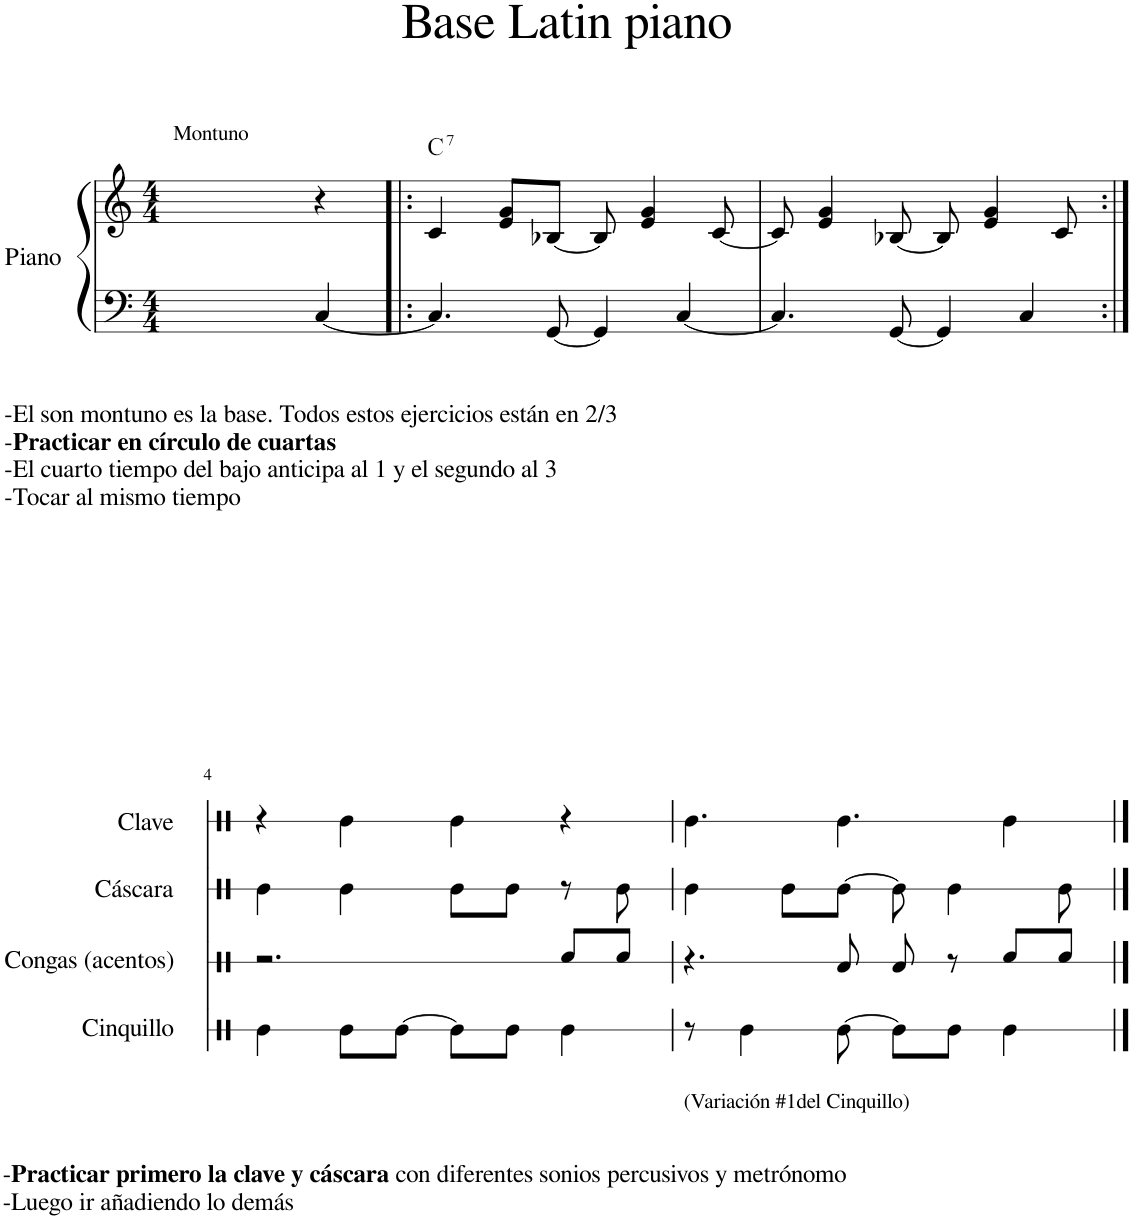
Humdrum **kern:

**kern	**kern	**harte
*part1	*part1	*part1
*staff2	*staff1	*
*I"Piano	*	*
*I'Pno	*	*
*clefF4	*clefG2	*
*k[]	*k[]	*
*M4/4	*M4/4	*
=1	=1	=1
2.ryy	2.ryy	.
[4C/	4r	.
=2!|:	=2!|:	=2!|:
!	!LO:TX:a:t=Montuno	!LO:H:kt=7
4.C/]	4c/	C:7
.	8e/ 8g/L	.
[8GG/	[8B-X/J	.
4GG/]	8B-/]	.
.	4e/ 4g/	.
[4C/	.	.
.	[8c/	.
=3	=3	=3
4.C/]	8c/]	.
.	4e/ 4g/	.
[8GG/	[8B-X/	.
4GG/]	8B-/]	.
.	4e/ 4g/	.
4C/	.	.
.	8c/	.
!!LO:LB:g=z
=4:|!	=4:|!	=4:|!
!	!LO:TX:a:t=-El son montuno es la base. Todos estos ejercicios están en 2/3	!
!	!LO:TX:a:t=-	!
!	!LO:TX:a:B:t=Practicar en círculo de cuartas	!
!	!LO:TX:a:t=-El cuarto tiempo del bajo anticipa al 1 y el segundo al 3	!
!	!LO:TX:a:t=-Tocar al mismo tiempo	!
!	!LO:TX:b:t=-	!
!	!LO:TX:b:B:t=Practicar primero la clave y cáscara	!
!	!LO:TX:b:t=con diferentes sonios percusivos y metrónomo	!
!	!LO:TX:b:t=-Luego ir añadiendo lo demás	!
!LO:TX:a:t=-El son montuno es la base. Todos estos ejercicios están en 2/3	!	!
!LO:TX:a:t=-	!	!
!LO:TX:a:B:t=Practicar en círculo de cuartas	!	!
!LO:TX:a:t=-El cuarto tiempo del bajo anticipa al 1 y el segundo al 3	!	!
!LO:TX:a:t=-Tocar al mismo tiempo	!	!
!LO:TX:b:t=-	!	!
!LO:TX:b:B:t=Practicar primero la clave y cáscara	!	!
!LO:TX:b:t=con diferentes sonios percusivos y metrónomo	!	!
!LO:TX:b:t=-Luego ir añadiendo lo demás	!	!
1r	1r	.
=5	=5	=5
1r	1r	.
==	==	==
*-	*-	*-
